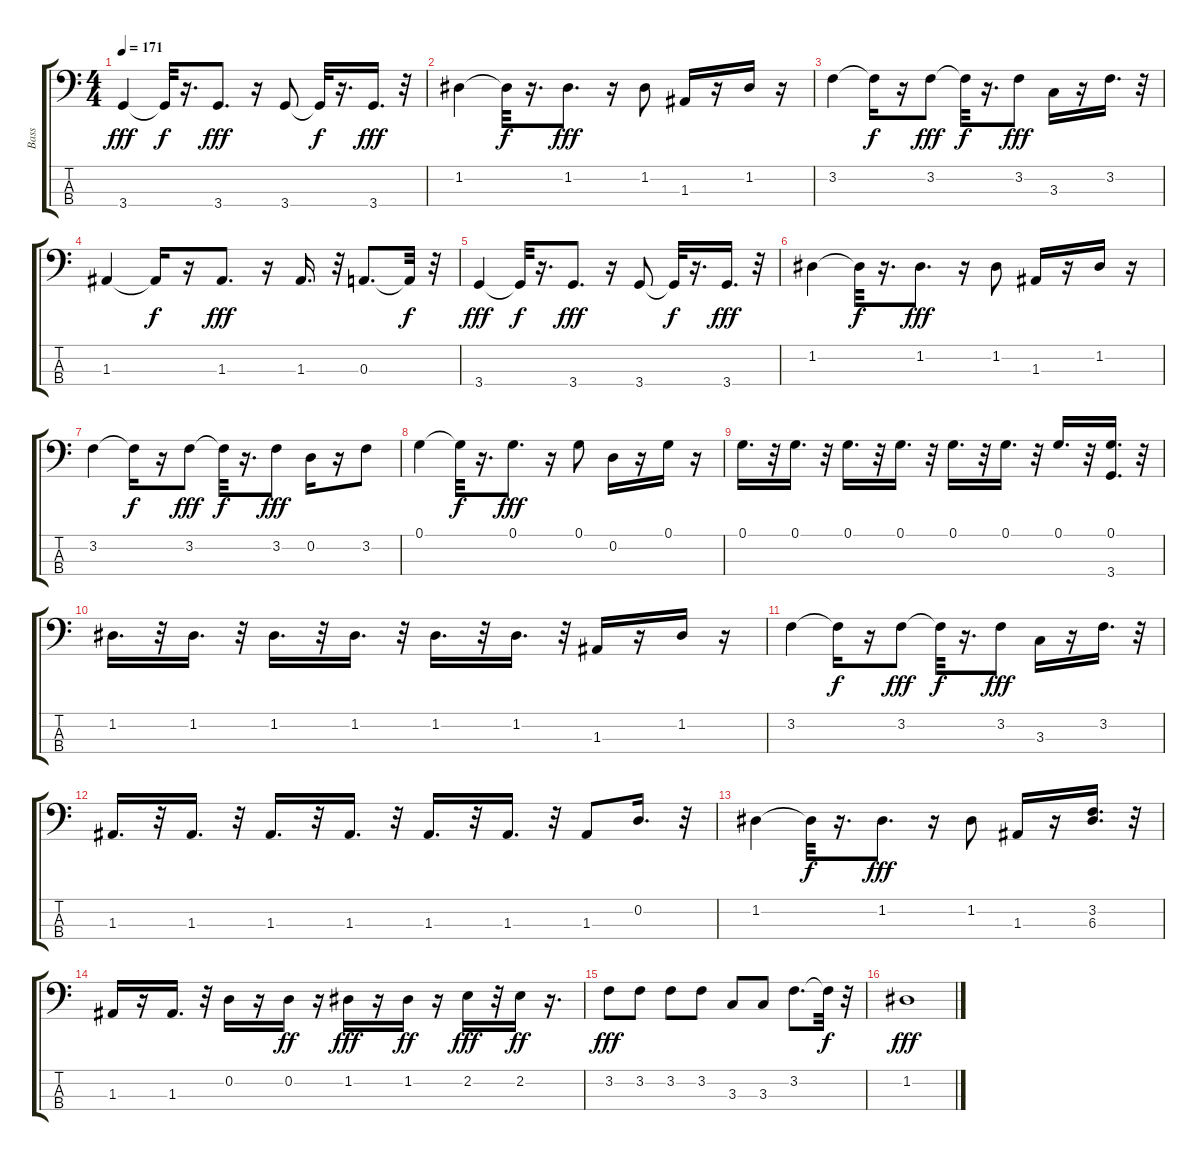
\track ("Bass" "Bass") {instrument electricbasspick}
\staff {score tabs}
\tuning (G2 D2 A1 E1) {hide}
\ts (4 4)
\tempo 171
\clef f4
\ks c
3.4.4{dy fff} 3.4{t}.32{dy f} r.16{d} 3.4.8{d dy fff} r.16 3.4.8 3.4{t}.32{dy f} r.16{d} 3.4.16{d dy fff} r.32 |
1.2.4 1.2{t}.32{dy f} r.16{d} 1.2.8{d dy fff} r.16 1.2.8 1.3.16 r.16 1.2.16 r.16 |
3.2.4 3.2{t}.16{dy f} r.16 3.2.8{dy fff} 3.2{t}.32{dy f} r.16{d} 3.2.8{dy fff} 3.3.16 r.16 3.2.16{d} r.32 |
1.3.4 1.3{t}.16{dy f} r.16 1.3.8{d dy fff} r.16 1.3.16{d} r.32 0.3.8{d} 0.3{t}.32{dy f} r.32 |
3.4.4{dy fff} 3.4{t}.32{dy f} r.16{d} 3.4.8{d dy fff} r.16 3.4.8 3.4{t}.32{dy f} r.16{d} 3.4.16{d dy fff} r.32 |
1.2.4 1.2{t}.32{dy f} r.16{d} 1.2.8{d dy fff} r.16 1.2.8 1.3.16 r.16 1.2.16 r.16 |
3.2.4 3.2{t}.16{dy f} r.16 3.2.8{dy fff} 3.2{t}.32{dy f} r.16{d} 3.2.8{dy fff} 0.2.16 r.16 3.2.8 |
0.1.4 0.1{t}.32{dy f} r.16{d} 0.1.8{d dy fff} r.16 0.1.8 0.2.16 r.16 0.1.16 r.16 |
0.1.16{d} r.32 0.1.16{d} r.32 0.1.16{d} r.32 0.1.16{d} r.32 0.1.16{d} r.32 0.1.16{d} r.32 0.1.16{d} r.32 (0.1 3.4).16{d} r.32 |
1.2.16{d} r.32 1.2.16{d} r.32 1.2.16{d} r.32 1.2.16{d} r.32 1.2.16{d} r.32 1.2.16{d} r.32 1.3.16 r.16 1.2.16 r.16 |
3.2.4 3.2{t}.16{dy f} r.16 3.2.8{dy fff} 3.2{t}.32{dy f} r.16{d} 3.2.8{dy fff} 3.3.16 r.16 3.2.16{d} r.32 |
1.3.16{d} r.32 1.3.16{d} r.32 1.3.16{d} r.32 1.3.16{d} r.32 1.3.16{d} r.32 1.3.16{d} r.32 1.3.8 0.2.16{d} r.32 |
1.2.4 1.2{t}.32{dy f} r.16{d} 1.2.8{d dy fff} r.16 1.2.8 1.3.16 r.16 (3.2 6.3).16{d} r.32 |
1.3.16 r.16 1.3.16{d} r.32 0.2.16 r.16 0.2.16{dy ff} r.16 1.2.16{dy fff} r.16 1.2.16{dy ff} r.16 2.2.16{dy fff} r.32 2.2.16{dy ff} r.16{d} |
3.2.8{dy fff} 3.2.8 3.2.8 3.2.8 3.3.8 3.3.8 3.2.8{d} 3.2{t}.32{dy f} r.32 |
1.2.1{dy fff}
